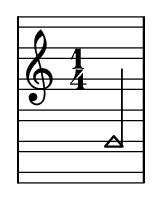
\version "2.14.0"

\header {
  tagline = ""
}

\paper {
  #(set-paper-size "a10")
}

%Customizing note head stencils based on pitch
%Defining stencils

upTriangle =
#(ly:make-stencil 
	(list 'embedded-ps
    "gsave
      currentpoint translate
      newpath
      -.1875 -.5 moveto
      .65625 .5 lineto
      1.5 -.5 lineto
      closepath
      fill
      grestore" )
    (cons -.1875 1.5)
    (cons -.5 .5)
)

downTriangle =
#(ly:make-stencil 
	(list 'embedded-ps
    "gsave
      currentpoint translate

      newpath
      .08 .34 moveto
      .65625 -.4 lineto
      1.2325 .34 lineto
      closepath
      0.12 setlinewidth
      stroke      

      newpath
      -.0775 .43 moveto
      .65625 -.43 lineto
      1.39 .43 lineto
      closepath
      0.1 setlinewidth
      stroke      
	  
	  newpath
      -.1675 .48 moveto
      .65625 -.48 lineto
      1.48 .48 lineto
      closepath
      0.04 setlinewidth
      stroke

      grestore" )
    (cons -.1875 1.5)
    (cons -.5 .5)
)

upTriLgr = 
#(ly:make-stencil 
	(list 'embedded-ps
    "gsave
      currentpoint translate
      newpath
      -.1875 -.5 moveto
      .65625 .5 lineto
      1.5 -.5 lineto
      closepath
      fill
	  newpath
	  -.5 0 moveto
	  1.8 0 lineto
      closepath
      .19 setlinewidth
      stroke  
      grestore" )
    (cons -.1875 1.5)
    (cons -.5 .5)
)

downTriLgr =
#(ly:make-stencil 
	(list 'embedded-ps
    "gsave
      currentpoint translate
      newpath
      .08 .34 moveto
      .65625 -.4 lineto
      1.2325 .34 lineto
      closepath
      0.12 setlinewidth
      stroke      
      newpath
      -.0775 .43 moveto
      .65625 -.43 lineto
      1.39 .43 lineto
      closepath
      0.1 setlinewidth
      stroke      
	  newpath
      -.1675 .48 moveto
      .65625 -.48 lineto
      1.48 .48 lineto
      closepath
      0.04 setlinewidth
      stroke
	  newpath
	  -.5 0 moveto
	  1.8 0 lineto
      closepath
      .19 setlinewidth
      stroke  
      grestore" )
    (cons -.1875 1.5)
    (cons -.5 .5)
)

%Based on the pitch's semitone, which note head
#(define (semitone-to-stencil semitone)
         (let ((s (modulo semitone 12)))
         	(case s
		((11) upTriLgr)
		((0) downTriLgr)
		(else (if (= (remainder semitone 2) 0) downTriangle upTriangle))
	))
)

%Get the pitch from the grob, convert to semitone, and send it on
#(define (stencil-notehead grob)
   (semitone-to-stencil 
	 (ly:pitch-semitones (ly:event-property (event-cause grob) 'pitch))))


%Begin stem attachment adjustment code
%Assign stem attachment values to variables

upTriUpStem 	= #'(1 . -1)
upTridownStem 	= #'(1 . .9)
downTriUpStem	= #'(1 . .9)
downTriDownStem	= #'(1 . -1)

%Based on the pitch, is the stem up or down, 
%Then based on pitch is the note head an up or down triangle

#(define (pitch-to-stem pitch stemdir)
	(if (= (modulo (ly:pitch-semitones pitch) 2) 1) 
		(if (= UP stemdir) upTriUpStem upTridownStem)		
		(if (= DOWN stemdir) downTriDownStem downTriUpStem)
	)
)

%Get the stem from notehead grob
#(define (notehead-get-notecolumn nhgrob)
   (ly:grob-parent nhgrob X))

#(define (notehead-get-stem nhgrob)
   (let ((notecolumn (notehead-get-notecolumn nhgrob)))
     (ly:grob-object notecolumn 'stem)))

%Get the pitch and stem direction from the grob and send it on
#(define (stem-adjuster nhgrob)
	(pitch-to-stem
	    (ly:event-property (event-cause nhgrob) 'pitch) 
		(ly:grob-property (notehead-get-stem nhgrob) 'direction) ))

%Begin double-stem for half note code
#(define (doubleStemmer grob)
   (if (= 1 (ly:grob-property grob 'duration-log))

		(ly:stencil-combine-at-edge
              (ly:stem::print grob)
              X
              (- (ly:grob-property grob 'direction))
              (ly:stem::print grob)
              -.42 0) ;; note: use .15 for other side

		(ly:stem::print grob)
	)
)

%End customization scripts


upTriangleEmpty =
#(ly:make-stencil 
	(list 'embedded-ps
    "gsave
      currentpoint translate
      newpath
      -.1875 -.5 moveto
      .65625 .5 lineto
      1.5 -.5 lineto
      closepath
      0.19 setlinewidth
      stroke
      grestore" )
    (cons -.1875 1.5)
    (cons -.5 .5)
)

upTriangleFull =
#(ly:make-stencil 
	(list 'embedded-ps
    "gsave
      currentpoint translate
      newpath
      -.1875 -.5 moveto
      .65625 .5 lineto
      1.5 -.5 lineto
      closepath
      fill
      grestore" )
    (cons -.1875 1.5)
    (cons -.5 .5)
)

downTriangleEmpty =
#(ly:make-stencil 
	(list 'embedded-ps
    "gsave
      currentpoint translate

      newpath
      .08 .34 moveto
      .65625 -.4 lineto
      1.2325 .34 lineto
      closepath
      0.12 setlinewidth
      stroke      

      newpath
      -.0775 .43 moveto
      .65625 -.43 lineto
      1.39 .43 lineto
      closepath
      0.1 setlinewidth
      stroke      
	  
	  newpath
      -.1675 .48 moveto
      .65625 -.48 lineto
      1.48 .48 lineto
      closepath
      0.04 setlinewidth
      stroke

      grestore" )
    (cons -.1875 1.5)
    (cons -.5 .5)
)

downTriangleFull =
#(ly:make-stencil 
	(list 'embedded-ps
    "gsave
      currentpoint translate

      newpath
      .08 .34 moveto
      .65625 -.4 lineto
      1.2325 .34 lineto
      closepath
      0.12 setlinewidth
      stroke      

      newpath
      -.0775 .43 moveto
      .65625 -.43 lineto
      1.39 .43 lineto
      closepath
      0.1 setlinewidth
      stroke      
	  
	  newpath
      -.1675 .48 moveto
      .65625 -.48 lineto
      1.48 .48 lineto
      closepath
      fill

      grestore" )
    (cons -.1875 1.5)
    (cons -.5 .5)
)

upTriLgr = 
#(ly:make-stencil 
	(list 'embedded-ps
    "gsave
      currentpoint translate
      newpath
      -.1875 -.5 moveto
      .65625 .5 lineto
      1.5 -.5 lineto
      closepath
      0.19 setlinewidth
      stroke
	  newpath
	  -.5 0 moveto
	  1.8 0 lineto
      closepath
      .19 setlinewidth
      stroke  
      grestore" )
    (cons -.1875 1.5)
    (cons -.5 .5)
)

downTriLgr =
#(ly:make-stencil 
	(list 'embedded-ps
    "gsave
      currentpoint translate
      newpath
      .08 .34 moveto
      .65625 -.4 lineto
      1.2325 .34 lineto
      closepath
      0.12 setlinewidth
      stroke      
      newpath
      -.0775 .43 moveto
      .65625 -.43 lineto
      1.39 .43 lineto
      closepath
      0.1 setlinewidth
      stroke      
	  newpath
      -.1675 .48 moveto
      .65625 -.48 lineto
      1.48 .48 lineto
      closepath
      0.04 setlinewidth
      stroke
	  newpath
	  -.5 0 moveto
	  1.8 0 lineto
      closepath
      .19 setlinewidth
      stroke  
      grestore" )
    (cons -.1875 1.5)
    (cons -.5 .5)
)

%Based on the pitch's semitone, which note head
#(define (semitone-to-stencil semitone)
         (let ((s (modulo semitone 12)))
         	(case s
		((11) upTriLgr)
		((0) downTriLgr)
                ((2 4) downTriangleEmpty)
                ((5 7 9) upTriangleEmpty)
                ((1 3) upTriangleFull)
                ((6 8 10) downTriangleFull)
	))
)

%Get the pitch from the grob, convert to semitone, and send it on
#(define (stencil-notehead grob)
   (semitone-to-stencil 
	 (ly:pitch-semitones (ly:event-property (event-cause grob) 'pitch))))


%Begin stem attachment adjustment code
%Assign stem attachment values to variables

upTriUpStem 	= #'(1 . -1)
upTridownStem 	= #'(1 . .9)
downTriUpStem	= #'(1 . .9)
downTriDownStem	= #'(1 . -1)

%Based on the pitch, is the stem up or down, 
%Then based on pitch is the note head an up or down triangle

#(define (pitch-to-stem pitch stemdir)
	(if (= (modulo (ly:pitch-semitones pitch) 2) 1) 
		(if (= UP stemdir) upTriUpStem upTridownStem)		
		(if (= DOWN stemdir) downTriDownStem downTriUpStem)
	)
)

%Get the stem from notehead grob
#(define (notehead-get-notecolumn nhgrob)
   (ly:grob-parent nhgrob X))

#(define (notehead-get-stem nhgrob)
   (let ((notecolumn (notehead-get-notecolumn nhgrob)))
     (ly:grob-object notecolumn 'stem)))

%Get the pitch and stem direction from the grob and send it on
#(define (stem-adjuster nhgrob)
	(pitch-to-stem
	    (ly:event-property (event-cause nhgrob) 'pitch) 
		(ly:grob-property (notehead-get-stem nhgrob) 'direction) ))

%Begin double-stem for half note code
#(define (doubleStemmer grob)
   (if (= 1 (ly:grob-property grob 'duration-log))

		(ly:stencil-combine-at-edge
              (ly:stem::print grob)
              X
              (- (ly:grob-property grob 'direction))
              (ly:stem::print grob)
              -.42 0) ;; note: use .15 for other side

		(ly:stem::print grob)
	)
)

%End customization scripts

down = {
      \override Stem #'direction = #DOWN     
}

up = {
      \override Stem #'direction = #UP
}

nl = {
      \once \override Score.RehearsalMark #'transparent = ##t
      \mark "C"
}

tn = {
  \override Staff.StaffSymbol #'line-positions = #'(10 8 4 2 -2 -4 -8 -10 -14 -16 -20 -22)
  \override NoteHead #'stem-attachment = #stem-adjuster
  \override NoteHead #'stencil = #stencil-notehead
  \override Stem #'stencil = #doubleStemmer
}

notes = \relative c {
      \time 1/4
      \autoBeamOff

      \up
      g4
}

\new Staff \with {
  \remove "Accidental_engraver"
  \remove "Key_engraver" 
  staffLineLayoutFunction = #(lambda (p) (floor (/ (+ (ly:pitch-semitones p) 1) 2)))
  middleCPosition = #-6
  clefGlyph = #"clefs.G"
  clefPosition = #(+ -6 4)
}
{
  \tn
  \notes 
}


